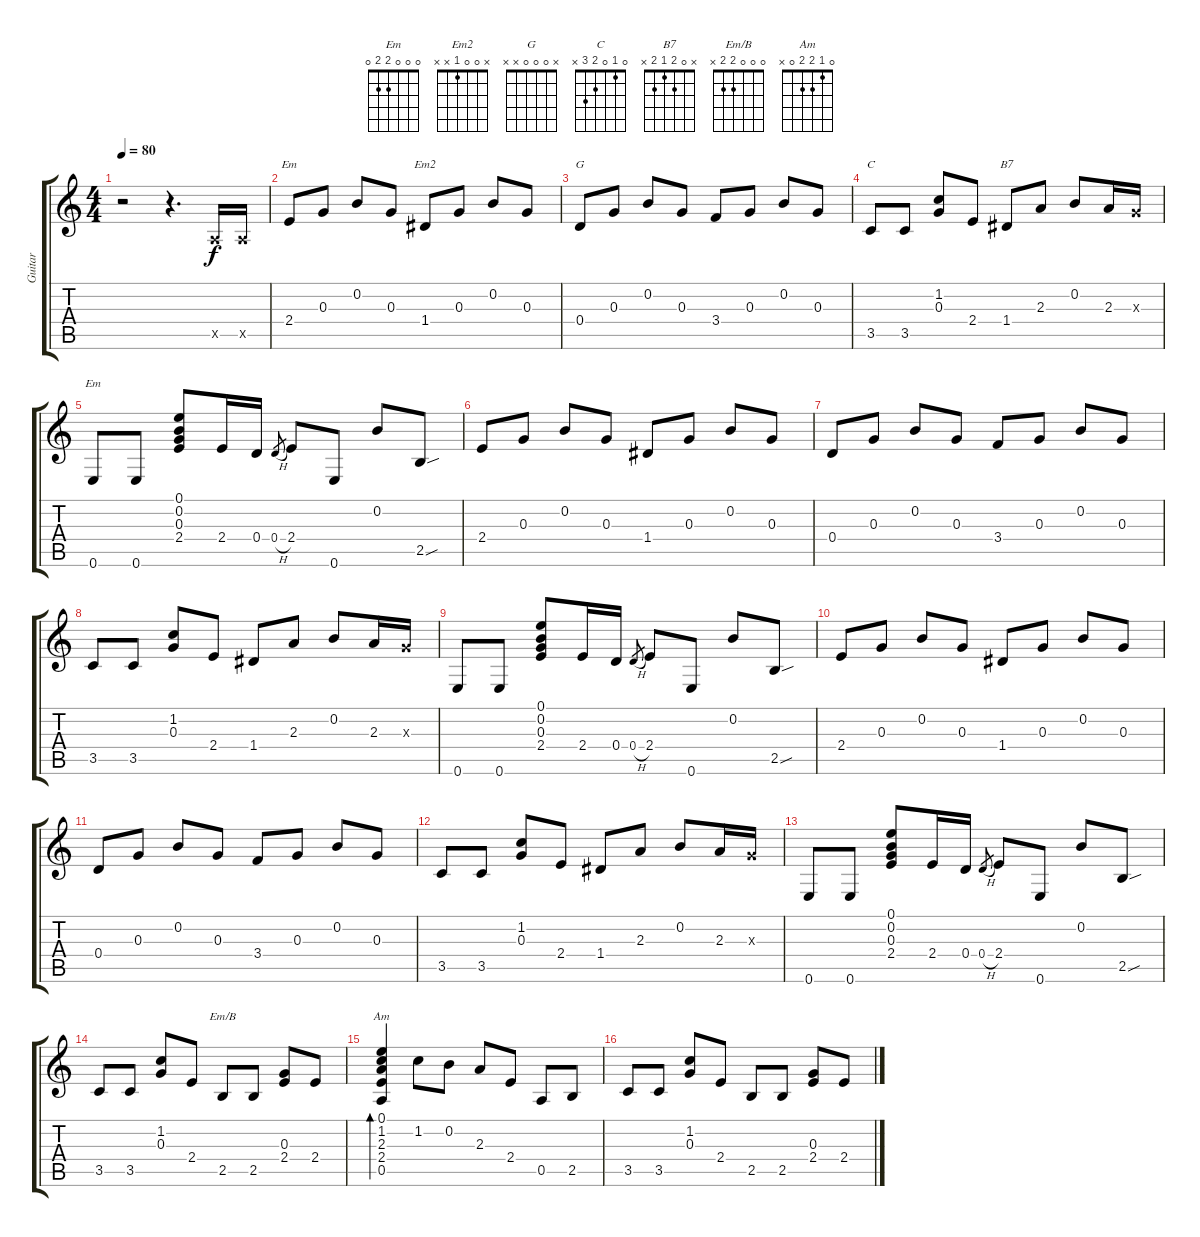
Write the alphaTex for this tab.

\track ("Guitar" "Guitar") {instrument acousticguitarsteel}
\staff {score tabs}
\tuning (E4 B3 G3 D3 A2 E2) {hide}
\chord ("Em" x x x 2 x x)
\chord ("Em2" x 0 0 1 x x)
\chord ("G" x 0 0 0 x x)
\chord ("C" 0 1 0 2 3 x)
\chord ("B7" x 0 2 1 2 x)
\chord ("Em" 0 0 0 2 2 0)
\chord ("Em/B" 0 0 0 2 2 x)
\chord ("Am" 0 1 2 2 0 x)
\ts (4 4)
\tempo 80
\clef g2
\ks c
r.2{dy f instrument acousticguitarsteel} r.4{d} 0.5{x}.16 0.5{x}.16 |
2.4.8{ch "Em"} 0.3.8 0.2.8 0.3.8 1.4.8{ch "Em2"} 0.3.8 0.2.8 0.3.8 |
0.4.8{ch "G"} 0.3.8 0.2.8 0.3.8 3.4.8 0.3.8 0.2.8 0.3.8 |
3.5.8{ch "C"} 3.5.8 (1.2 0.3).8 2.4.8 1.4.8{ch "B7"} 2.3.8 0.2.8 2.3.16 0.3{x}.16 |
0.6.8{ch "Em"} 0.6.8 (0.1 0.2 0.3 2.4).8 2.4.16 0.4.16 0.4{h}.8{gr} 2.4.8 0.6.8 0.2.8 2.5{sou}.8 |
2.4.8 0.3.8 0.2.8 0.3.8 1.4.8 0.3.8 0.2.8 0.3.8 |
0.4.8 0.3.8 0.2.8 0.3.8 3.4.8 0.3.8 0.2.8 0.3.8 |
3.5.8 3.5.8 (1.2 0.3).8 2.4.8 1.4.8 2.3.8 0.2.8 2.3.16 0.3{x}.16 |
0.6.8 0.6.8 (0.1 0.2 0.3 2.4).8 2.4.16 0.4.16 0.4{h}.8{gr} 2.4.8 0.6.8 0.2.8 2.5{sou}.8 |
2.4.8 0.3.8 0.2.8 0.3.8 1.4.8 0.3.8 0.2.8 0.3.8 |
0.4.8 0.3.8 0.2.8 0.3.8 3.4.8 0.3.8 0.2.8 0.3.8 |
3.5.8 3.5.8 (1.2 0.3).8 2.4.8 1.4.8 2.3.8 0.2.8 2.3.16 0.3{x}.16 |
0.6.8 0.6.8 (0.1 0.2 0.3 2.4).8 2.4.16 0.4.16 0.4{h}.8{gr} 2.4.8 0.6.8 0.2.8 2.5{sou}.8 |
3.5.8 3.5.8 (1.2 0.3).8 2.4.8 2.5.8{ch "Em/B"} 2.5.8 (0.3 2.4).8 2.4.8 |
(0.1 1.2 2.3 2.4 0.5).4{bd 120 ch "Am"} 1.2.8 0.2.8 2.3.8 2.4.8 0.5.8 2.5.8 |
3.5.8 3.5.8 (1.2 0.3).8 2.4.8 2.5.8 2.5.8 (0.3 2.4).8 2.4.8
